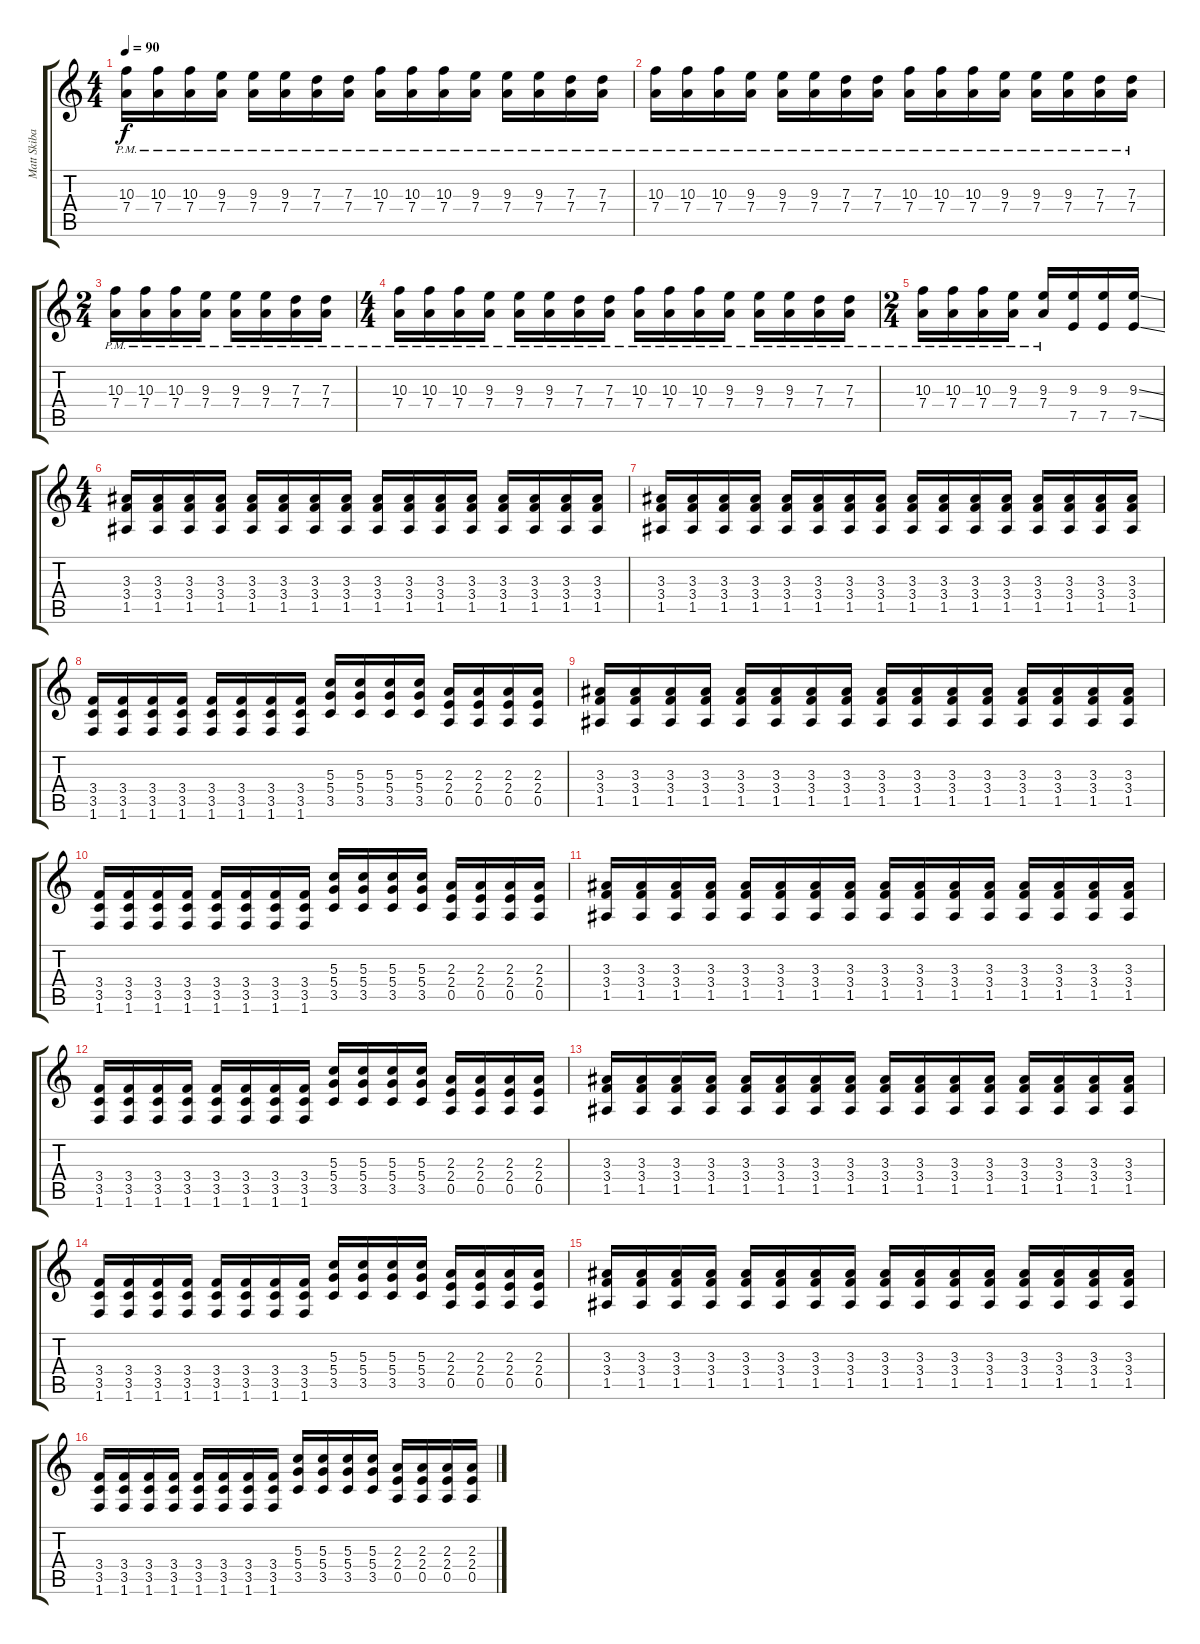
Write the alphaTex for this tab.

\track ("Matt Skiba" "Matt Skiba") {instrument distortionguitar}
\staff {score tabs}
\tuning (E4 B3 G3 D3 A2 E2) {hide}
\ts (4 4)
\tempo 90
\clef g2
\ks c
(10.3{pm} 7.4{pm}).16{dy f} (10.3{pm} 7.4{pm}).16 (10.3{pm} 7.4{pm}).16 (9.3{pm} 7.4{pm}).16 (9.3{pm} 7.4{pm}).16 (9.3{pm} 7.4{pm}).16 (7.3{pm} 7.4{pm}).16 (7.3{pm} 7.4{pm}).16 (10.3{pm} 7.4{pm}).16 (10.3{pm} 7.4{pm}).16 (10.3{pm} 7.4{pm}).16 (9.3{pm} 7.4{pm}).16 (9.3{pm} 7.4{pm}).16 (9.3{pm} 7.4{pm}).16 (7.3{pm} 7.4{pm}).16 (7.3{pm} 7.4{pm}).16 |
(10.3{pm} 7.4{pm}).16 (10.3{pm} 7.4{pm}).16 (10.3{pm} 7.4{pm}).16 (9.3{pm} 7.4{pm}).16 (9.3{pm} 7.4{pm}).16 (9.3{pm} 7.4{pm}).16 (7.3{pm} 7.4{pm}).16 (7.3{pm} 7.4{pm}).16 (10.3{pm} 7.4{pm}).16 (10.3{pm} 7.4{pm}).16 (10.3{pm} 7.4{pm}).16 (9.3{pm} 7.4{pm}).16 (9.3{pm} 7.4{pm}).16 (9.3{pm} 7.4{pm}).16 (7.3{pm} 7.4{pm}).16 (7.3{pm} 7.4{pm}).16 |
\ts (2 4)
(10.3{pm} 7.4{pm}).16 (10.3{pm} 7.4{pm}).16 (10.3{pm} 7.4{pm}).16 (9.3{pm} 7.4{pm}).16 (9.3{pm} 7.4{pm}).16 (9.3{pm} 7.4{pm}).16 (7.3{pm} 7.4{pm}).16 (7.3{pm} 7.4{pm}).16 |
\ts (4 4)
(10.3{pm} 7.4{pm}).16 (10.3{pm} 7.4{pm}).16 (10.3{pm} 7.4{pm}).16 (9.3{pm} 7.4{pm}).16 (9.3{pm} 7.4{pm}).16 (9.3{pm} 7.4{pm}).16 (7.3{pm} 7.4{pm}).16 (7.3{pm} 7.4{pm}).16 (10.3{pm} 7.4{pm}).16 (10.3{pm} 7.4{pm}).16 (10.3{pm} 7.4{pm}).16 (9.3{pm} 7.4{pm}).16 (9.3{pm} 7.4{pm}).16 (9.3{pm} 7.4{pm}).16 (7.3{pm} 7.4{pm}).16 (7.3{pm} 7.4{pm}).16 |
\ts (2 4)
(10.3{pm} 7.4{pm}).16 (10.3{pm} 7.4{pm}).16 (10.3{pm} 7.4{pm}).16 (9.3{pm} 7.4{pm}).16 (9.3{pm} 7.4{pm}).16 (9.3 7.5).16 (9.3 7.5).16 (9.3{ss} 7.5{ss}).16 |
\ts (4 4)
(3.3 3.4 1.5).16 (3.3 3.4 1.5).16 (3.3 3.4 1.5).16 (3.3 3.4 1.5).16 (3.3 3.4 1.5).16 (3.3 3.4 1.5).16 (3.3 3.4 1.5).16 (3.3 3.4 1.5).16 (3.3 3.4 1.5).16 (3.3 3.4 1.5).16 (3.3 3.4 1.5).16 (3.3 3.4 1.5).16 (3.3 3.4 1.5).16 (3.3 3.4 1.5).16 (3.3 3.4 1.5).16 (3.3 3.4 1.5).16 |
(3.3 3.4 1.5).16 (3.3 3.4 1.5).16 (3.3 3.4 1.5).16 (3.3 3.4 1.5).16 (3.3 3.4 1.5).16 (3.3 3.4 1.5).16 (3.3 3.4 1.5).16 (3.3 3.4 1.5).16 (3.3 3.4 1.5).16 (3.3 3.4 1.5).16 (3.3 3.4 1.5).16 (3.3 3.4 1.5).16 (3.3 3.4 1.5).16 (3.3 3.4 1.5).16 (3.3 3.4 1.5).16 (3.3 3.4 1.5).16 |
(3.4 3.5 1.6).16{volume 13} (3.4 3.5 1.6).16 (3.4 3.5 1.6).16 (3.4 3.5 1.6).16 (3.4 3.5 1.6).16 (3.4 3.5 1.6).16 (3.4 3.5 1.6).16 (3.4 3.5 1.6).16 (5.3 5.4 3.5).16 (5.3 5.4 3.5).16 (5.3 5.4 3.5).16 (5.3 5.4 3.5).16 (2.3 2.4 0.5).16 (2.3 2.4 0.5).16 (2.3 2.4 0.5).16 (2.3 2.4 0.5).16 |
(3.3 3.4 1.5).16 (3.3 3.4 1.5).16 (3.3 3.4 1.5).16 (3.3 3.4 1.5).16 (3.3 3.4 1.5).16 (3.3 3.4 1.5).16 (3.3 3.4 1.5).16 (3.3 3.4 1.5).16 (3.3 3.4 1.5).16 (3.3 3.4 1.5).16 (3.3 3.4 1.5).16 (3.3 3.4 1.5).16 (3.3 3.4 1.5).16 (3.3 3.4 1.5).16 (3.3 3.4 1.5).16 (3.3 3.4 1.5).16 |
(3.4 3.5 1.6).16 (3.4 3.5 1.6).16 (3.4 3.5 1.6).16 (3.4 3.5 1.6).16 (3.4 3.5 1.6).16 (3.4 3.5 1.6).16 (3.4 3.5 1.6).16 (3.4 3.5 1.6).16 (5.3 5.4 3.5).16 (5.3 5.4 3.5).16 (5.3 5.4 3.5).16 (5.3 5.4 3.5).16 (2.3 2.4 0.5).16 (2.3 2.4 0.5).16 (2.3 2.4 0.5).16 (2.3 2.4 0.5).16 |
(3.3 3.4 1.5).16 (3.3 3.4 1.5).16 (3.3 3.4 1.5).16 (3.3 3.4 1.5).16 (3.3 3.4 1.5).16 (3.3 3.4 1.5).16 (3.3 3.4 1.5).16 (3.3 3.4 1.5).16 (3.3 3.4 1.5).16 (3.3 3.4 1.5).16 (3.3 3.4 1.5).16 (3.3 3.4 1.5).16 (3.3 3.4 1.5).16 (3.3 3.4 1.5).16 (3.3 3.4 1.5).16 (3.3 3.4 1.5).16 |
(3.4 3.5 1.6).16 (3.4 3.5 1.6).16 (3.4 3.5 1.6).16 (3.4 3.5 1.6).16 (3.4 3.5 1.6).16 (3.4 3.5 1.6).16 (3.4 3.5 1.6).16 (3.4 3.5 1.6).16 (5.3 5.4 3.5).16 (5.3 5.4 3.5).16 (5.3 5.4 3.5).16 (5.3 5.4 3.5).16 (2.3 2.4 0.5).16 (2.3 2.4 0.5).16 (2.3 2.4 0.5).16 (2.3 2.4 0.5).16 |
(3.3 3.4 1.5).16 (3.3 3.4 1.5).16 (3.3 3.4 1.5).16 (3.3 3.4 1.5).16 (3.3 3.4 1.5).16 (3.3 3.4 1.5).16 (3.3 3.4 1.5).16 (3.3 3.4 1.5).16 (3.3 3.4 1.5).16 (3.3 3.4 1.5).16 (3.3 3.4 1.5).16 (3.3 3.4 1.5).16 (3.3 3.4 1.5).16 (3.3 3.4 1.5).16 (3.3 3.4 1.5).16 (3.3 3.4 1.5).16 |
(3.4 3.5 1.6).16 (3.4 3.5 1.6).16 (3.4 3.5 1.6).16 (3.4 3.5 1.6).16 (3.4 3.5 1.6).16 (3.4 3.5 1.6).16 (3.4 3.5 1.6).16 (3.4 3.5 1.6).16 (5.3 5.4 3.5).16 (5.3 5.4 3.5).16 (5.3 5.4 3.5).16 (5.3 5.4 3.5).16 (2.3 2.4 0.5).16 (2.3 2.4 0.5).16 (2.3 2.4 0.5).16 (2.3 2.4 0.5).16 |
(3.3 3.4 1.5).16 (3.3 3.4 1.5).16 (3.3 3.4 1.5).16 (3.3 3.4 1.5).16 (3.3 3.4 1.5).16 (3.3 3.4 1.5).16 (3.3 3.4 1.5).16 (3.3 3.4 1.5).16 (3.3 3.4 1.5).16 (3.3 3.4 1.5).16 (3.3 3.4 1.5).16 (3.3 3.4 1.5).16 (3.3 3.4 1.5).16 (3.3 3.4 1.5).16 (3.3 3.4 1.5).16 (3.3 3.4 1.5).16 |
(3.4 3.5 1.6).16 (3.4 3.5 1.6).16 (3.4 3.5 1.6).16 (3.4 3.5 1.6).16 (3.4 3.5 1.6).16 (3.4 3.5 1.6).16 (3.4 3.5 1.6).16 (3.4 3.5 1.6).16 (5.3 5.4 3.5).16 (5.3 5.4 3.5).16 (5.3 5.4 3.5).16 (5.3 5.4 3.5).16 (2.3 2.4 0.5).16 (2.3 2.4 0.5).16 (2.3 2.4 0.5).16 (2.3 2.4 0.5).16
